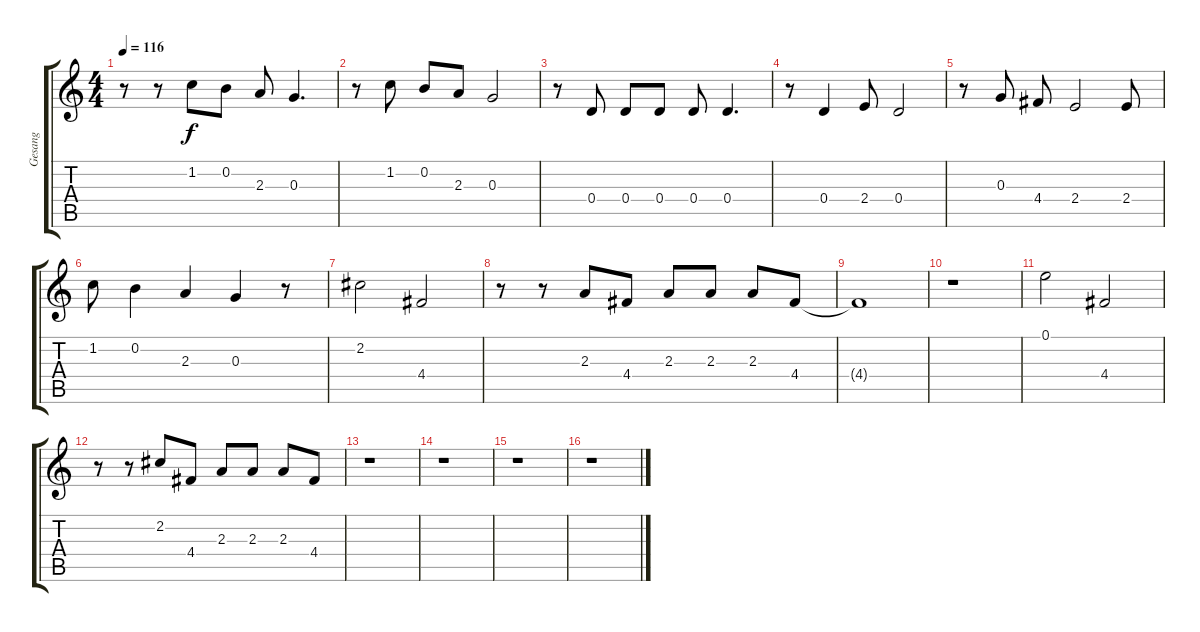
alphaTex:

\track ("Gesang" "Gesang") {instrument banjo}
\staff {score tabs}
\tuning (E4 B3 G3 D3 A2 E2) {hide}
\displaytranspose 12
\ts (4 4)
\tempo 116
\clef g2
\ks c
r.8{dy f} r.8 1.2.8 0.2.8 2.3.8 0.3.4{d} |
r.8 1.2.8 0.2.8 2.3.8 0.3.2 |
r.8 0.4.8 0.4.8 0.4.8 0.4.8 0.4.4{d} |
r.8 0.4.4 2.4.8 0.4.2 |
r.8 0.3.8 4.4.8 2.4.2 2.4.8 |
1.2.8 0.2.4 2.3.4 0.3.4 r.8 |
2.2.2 4.4.2 |
r.8 r.8 2.3.8 4.4.8 2.3.8 2.3.8 2.3.8 4.4.8 |
4.4{t}.1 |
r.1 |
0.1.2 4.4.2 |
r.8 r.8 2.2.8 4.4.8 2.3.8 2.3.8 2.3.8 4.4.8 |
r.1 |
r.1 |
r.1 |
r.1
